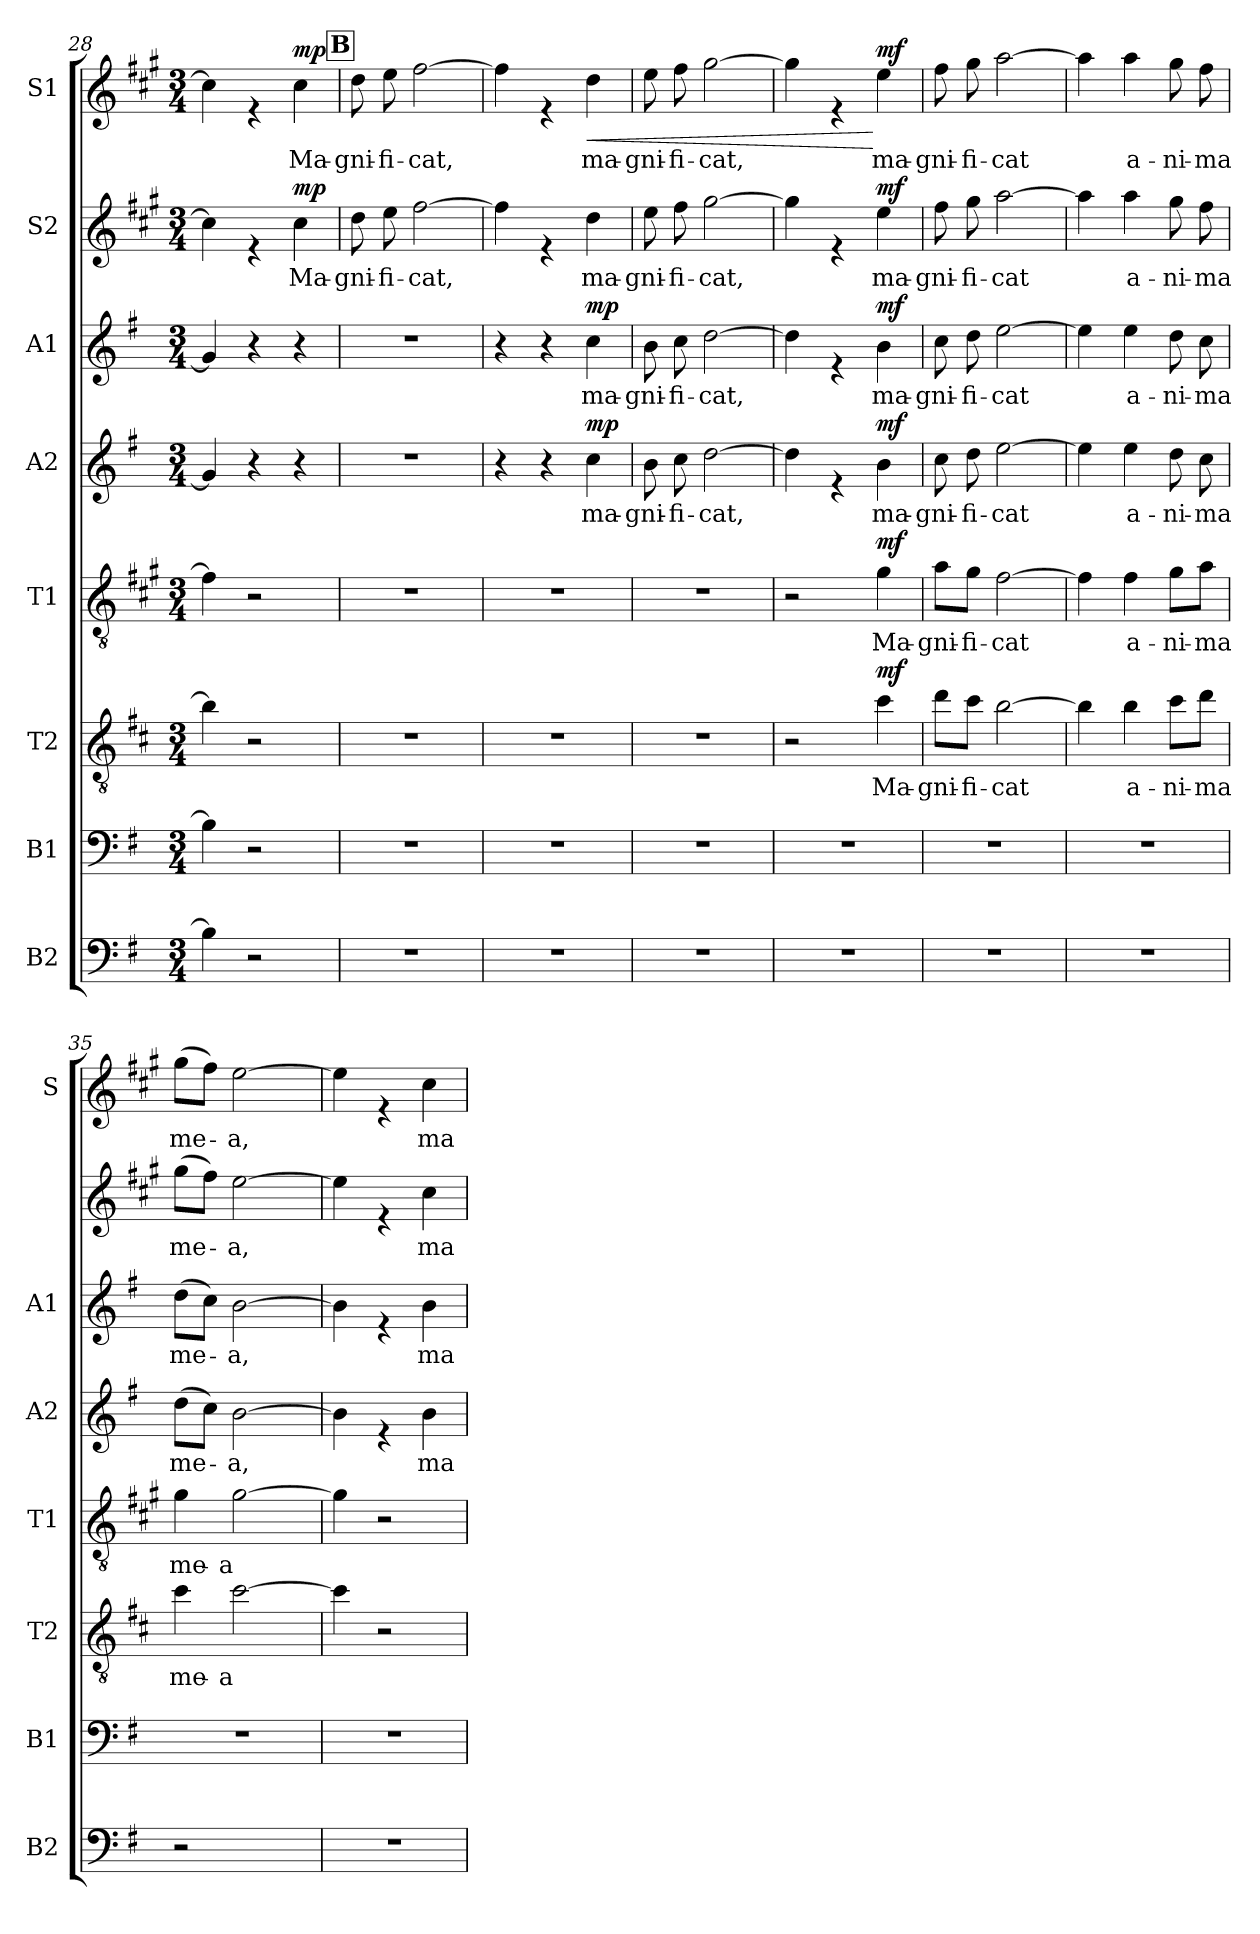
**kern	**kern	**kern	**text	**dynam	**kern	**text	**dynam	**kern	**text	**dynam	**kern	**text	**dynam	**kern	**text	**dynam	**kern	**text	**dynam
*part8	*part7	*part6	*part6	*part6	*part5	*part5	*part5	*part4	*part4	*part4	*part3	*part3	*part3	*part2	*part2	*part2	*part1	*part1	*part1
*staff8	*staff7	*staff6	*staff6	*staff6	*staff5	*staff5	*staff5	*staff4	*staff4	*staff4	*staff3	*staff3	*staff3	*staff2	*staff2	*staff2	*staff1	*staff1	*staff1
*I"B2	*I"B1	*I"T2	*	*	*I"T1	*	*	*I"A2	*	*	*I"A1	*	*	*I"S2	*	*	*I"S1	*	*
*I'B2	*I'B1	*I'T2	*	*	*I'T1	*	*	*I'A2	*	*	*I'A1	*	*	*	*	*	*I'S	*	*
*clefF4	*clefF4	*clefGv2	*	*	*clefGv2	*	*	*clefG2	*	*	*clefG2	*	*	*clefG2	*	*	*clefG2	*	*
*	*	*ITrd4c7	*	*	*ITrd1c2	*	*	*	*	*	*	*	*	*ITrd1c2	*	*	*ITrd1c2	*	*
*k[f#]	*k[f#]	*k[f#]	*	*	*k[f#]	*	*	*k[f#]	*	*	*k[f#]	*	*	*k[f#]	*	*	*k[f#]	*	*
*M3/4	*M3/4	*M3/4	*	*	*M3/4	*	*	*M3/4	*	*	*M3/4	*	*	*M3/4	*	*	*M3/4	*	*
=28	=28	=28	=28	=28	=28	=28	=28	=28	=28	=28	=28	=28	=28	=28	=28	=28	=28	=28	=28
4B\]	4B\]	4e\]	.	.	4e\]	.	.	4g#/]	.	.	4g#/]	.	.	4b\]	.	.	4b\]	.	.
2r	2r	2r	.	.	2r	.	.	4r	.	.	4r	.	.	4re	.	.	4re	.	.
!	!	!	!	!	!	!	!	!	!	!	!	!	!	!	!	!LO:DY:a	!	!	!LO:DY:a
.	.	.	.	.	.	.	.	4r	.	.	4r	.	.	4b\	Ma-	mp	4b\	Ma-	mp
!!LO:REH:place=s1:a:fs=14:t=B
=29	=29	=29	=29	=29	=29	=29	=29	=29	=29	=29	=29	=29	=29	=29	=29	=29	=29	=29	=29
2.r	2.r	2.r	.	.	2.r	.	.	2.r	.	.	2.r	.	.	8cc\	-gni-	.	8cc\	-gni-	.
.	.	.	.	.	.	.	.	.	.	.	.	.	.	8dd\	-fi-	.	8dd\	-fi-	.
.	.	.	.	.	.	.	.	.	.	.	.	.	.	[2ee\	-cat,	.	[2ee\	-cat,	.
!!LO:PB:g=z
=30	=30	=30	=30	=30	=30	=30	=30	=30	=30	=30	=30	=30	=30	=30	=30	=30	=30	=30	=30
2.r	2.r	2.r	.	.	2.r	.	.	4r	.	.	4r	.	.	4ee\]	.	.	4ee\]	.	.
.	.	.	.	.	.	.	.	4r	.	.	4r	.	.	4re	.	.	4re	.	.
!	!	!	!	!	!	!	!	!	!	!LO:DY:a	!	!	!LO:DY:a	!	!	!	!	!	!LO:HP:b
.	.	.	.	.	.	.	.	4cc\	ma-	mp	4cc\	ma-	mp	4cc\	ma-	.	4cc\	ma-	<
=31	=31	=31	=31	=31	=31	=31	=31	=31	=31	=31	=31	=31	=31	=31	=31	=31	=31	=31	=31
2.r	2.r	2.r	.	.	2.r	.	.	8b\	-gni-	.	8b\	-gni-	.	8dd\	-gni-	.	8dd\	-gni-	.
.	.	.	.	.	.	.	.	8cc\	-fi-	.	8cc\	-fi-	.	8ee\	-fi-	.	8ee\	-fi-	.
.	.	.	.	.	.	.	.	[2dd\	-cat,	.	[2dd\	-cat,	.	[2ff#\	-cat,	.	[2ff#\	-cat,	.
=32	=32	=32	=32	=32	=32	=32	=32	=32	=32	=32	=32	=32	=32	=32	=32	=32	=32	=32	=32
2.r	2.r	2r	.	.	2r	.	.	4dd\]	.	.	4dd\]	.	.	4ff#\]	.	.	4ff#\]	.	.
.	.	.	.	.	.	.	.	4re	.	.	4re	.	.	4re	.	.	4re	.	.
!	!	!	!	!LO:DY:a	!	!	!LO:DY:a	!	!	!LO:DY:a	!	!	!LO:DY:a	!	!	!LO:DY:a	!	!	!LO:DY:n=1:a
.	.	4f#\	Ma-	mf	4f#\	Ma-	mf	4b\	ma-	mf	4b\	ma-	mf	4dd\	ma-	mf	4dd\	ma-	[ mf
=33	=33	=33	=33	=33	=33	=33	=33	=33	=33	=33	=33	=33	=33	=33	=33	=33	=33	=33	=33
2.r	2.r	8g\L	-gni-	.	8g\L	-gni-	.	8cc\	-gni-	.	8cc\	-gni-	.	8ee\	-gni-	.	8ee\	-gni-	.
.	.	8f#\J	-fi-	.	8f#\J	-fi-	.	8dd\	-fi-	.	8dd\	-fi-	.	8ff#\	-fi-	.	8ff#\	-fi-	.
.	.	[2e\	-cat	.	[2e\	-cat	.	[2ee\	-cat	.	[2ee\	-cat	.	[2gg\	-cat	.	[2gg\	-cat	.
=34	=34	=34	=34	=34	=34	=34	=34	=34	=34	=34	=34	=34	=34	=34	=34	=34	=34	=34	=34
2.r	2.r	4e\]	.	.	4e\]	.	.	4ee\]	.	.	4ee\]	.	.	4gg\]	.	.	4gg\]	.	.
.	.	4e\	a-	.	4e\	a-	.	4ee\	a-	.	4ee\	a-	.	4gg\	a-	.	4gg\	a-	.
.	.	8f#\L	-ni-	.	8f#\L	-ni-	.	8dd\	-ni-	.	8dd\	-ni-	.	8ff#\	-ni-	.	8ff#\	-ni-	.
.	.	8g\J	-ma	.	8g\J	-ma	.	8cc\	-ma	.	8cc\	-ma	.	8ee\	-ma	.	8ee\	-ma	.
=35	=35	=35	=35	=35	=35	=35	=35	=35	=35	=35	=35	=35	=35	=35	=35	=35	=35	=35	=35
2r	2.r	4f#\	me-	.	4f#\	me-	.	(>8dd\L	me-	.	(>8dd\L	me-	.	(>8ff#\L	me-	.	(>8ff#\L	me-	.
.	.	.	.	.	.	.	.	8cc\J)	.	.	8cc\J)	.	.	8ee\J)	.	.	8ee\J)	.	.
.	.	[2f#\	-a	.	[2f#\	-a	.	[2b\	-a,	.	[2b\	-a,	.	[2dd\	-a,	.	[2dd\	-a,	.
4ryy	.	.	.	.	.	.	.	.	.	.	.	.	.	.	.	.	.	.	.
!!LO:PB:g=z
=36	=36	=36	=36	=36	=36	=36	=36	=36	=36	=36	=36	=36	=36	=36	=36	=36	=36	=36	=36
2.r	2.r	4f#\]	.	.	4f#\]	.	.	4b\]	.	.	4b\]	.	.	4dd\]	.	.	4dd\]	.	.
.	.	2r	.	.	2r	.	.	4re	.	.	4re	.	.	4re	.	.	4re	.	.
.	.	.	.	.	.	.	.	4b\	ma-	.	4b\	ma-	.	4b\	ma-	.	4b\	ma-	.
=	=	=	=	=	=	=	=	=	=	=	=	=	=	=	=	=	=	=	=
*-	*-	*-	*-	*-	*-	*-	*-	*-	*-	*-	*-	*-	*-	*-	*-	*-	*-	*-	*-
